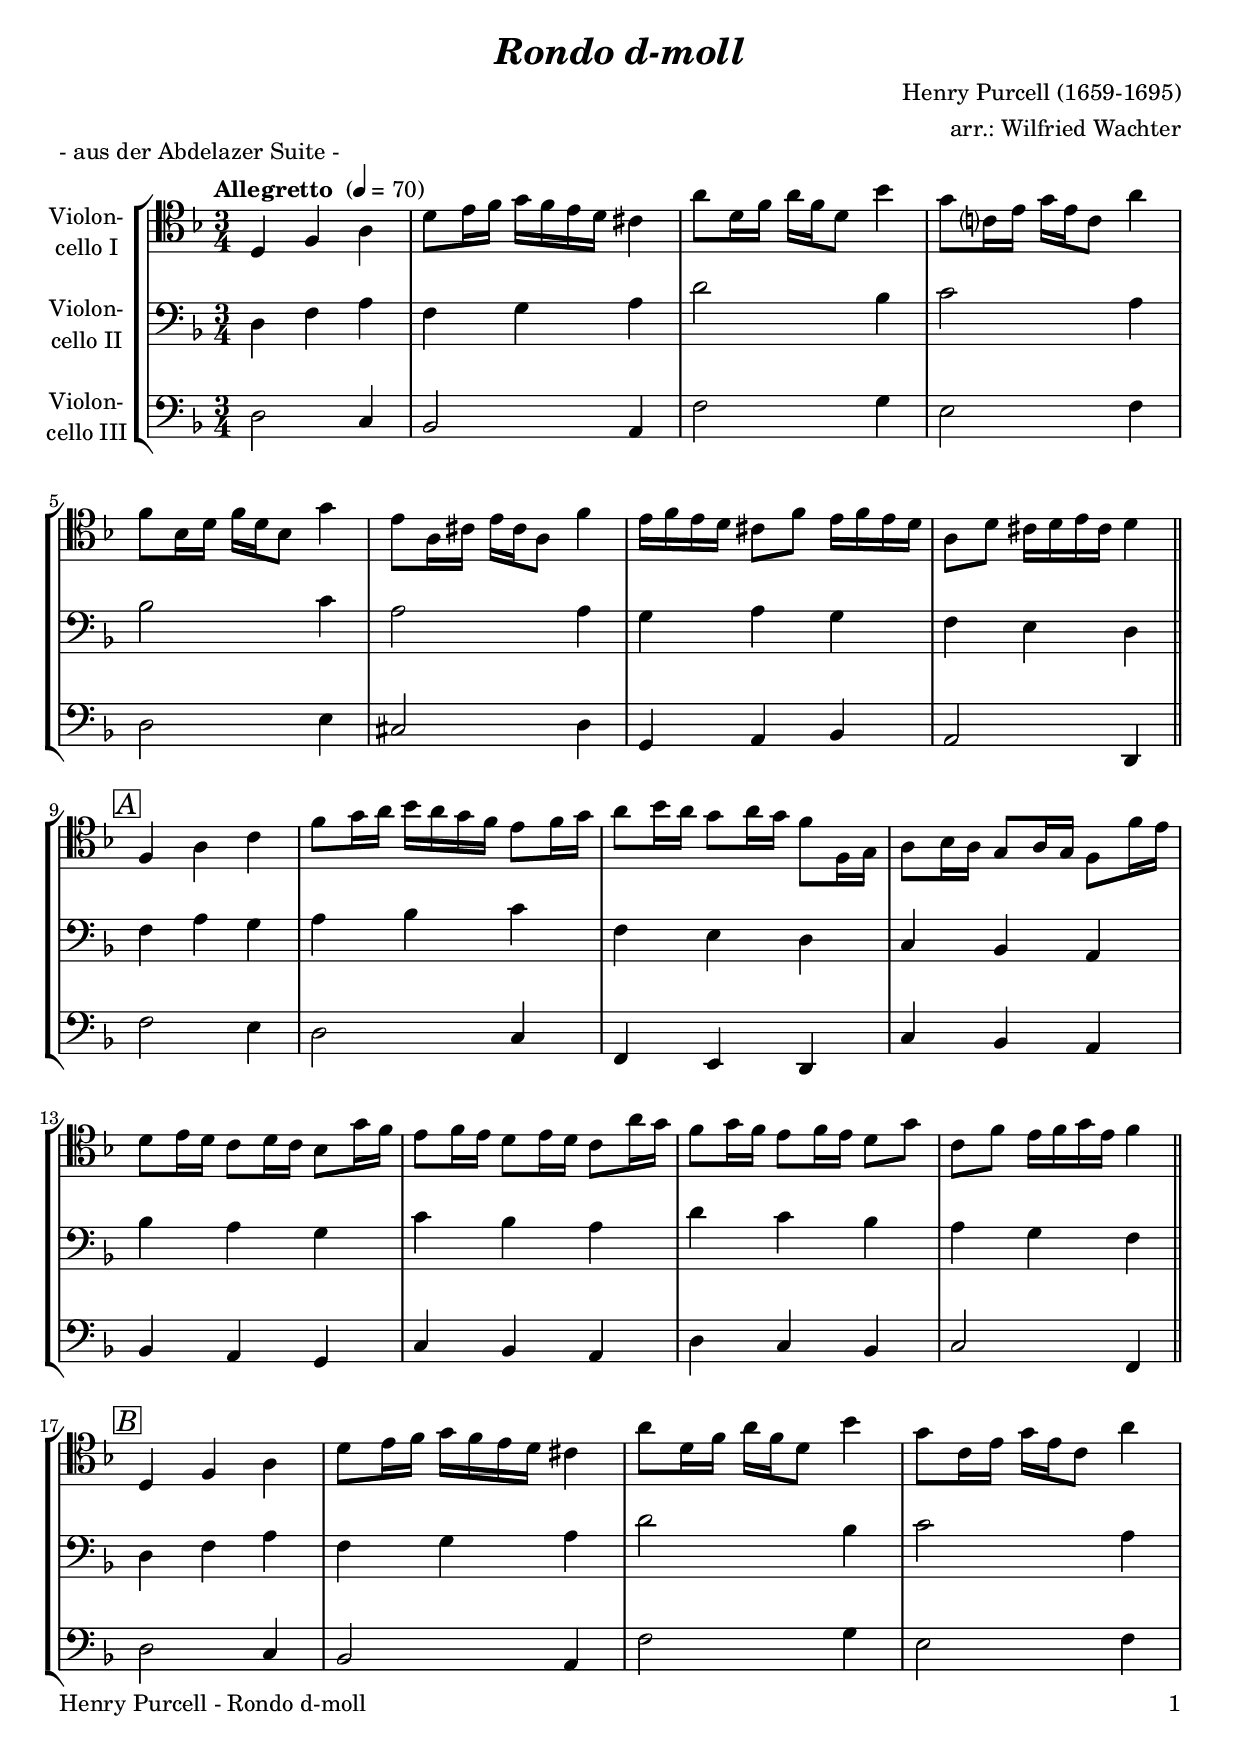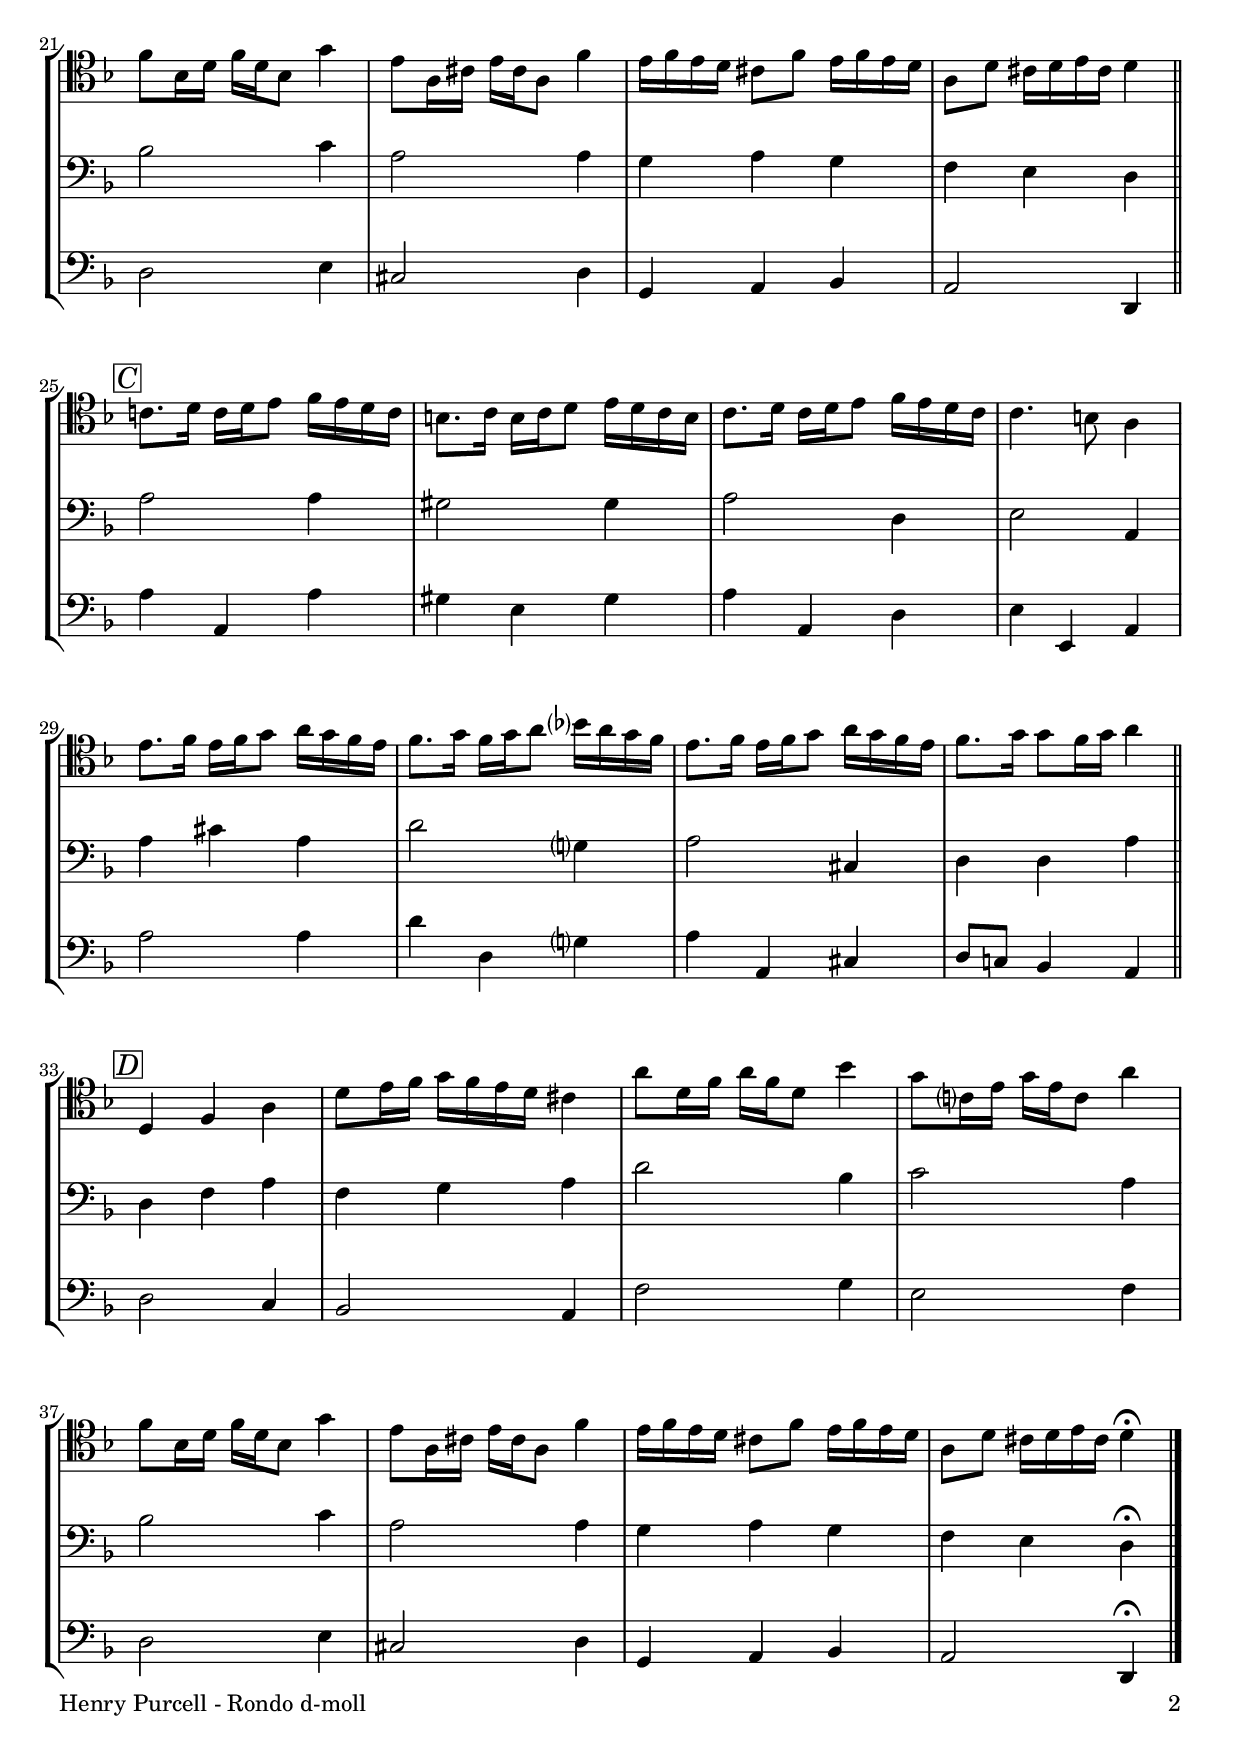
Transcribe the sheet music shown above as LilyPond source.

\version "2.20.2"
\include "deutsch.ly"
  
#(set-global-staff-size 20)

\header {
  title     = \markup \bold \italic "Rondo d-moll"
  composer  = "Henry Purcell (1659-1695)"
  arranger  = "arr.: Wilfried Wachter"
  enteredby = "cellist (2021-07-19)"
  piece     = "- aus der Abdelazer Suite -"
}

voiceconsts = {
  \key d \minor
  \time 3/4
  \clef "bass"
%  \numericTimeSignature
  % Set default beaming for all staves
  \set Timing.beamExceptions = #'()
  \set Timing.baseMoment     = #(ly:make-moment 1 4)
  \set Timing.beatStructure  = #'(1 1 1)
  \tempo "Allegretto " 4=70
}

micl = "clarinet"
mifl = "flute"
miob = "oboe"
mifh = "french horn"
misx = "tenor sax"
mist = "string ensemble 1"
miba = "cello"

boxa = { \bar "||" \mark \markup \box \italic "A" }
boxb = { \bar "||" \mark \markup \box \italic "B" }
boxc = { \bar "||" \mark \markup \box \italic "C" }
boxd = { \bar "||" \mark \markup \box \italic "D" }
tutt = \mark \markup \box \italic "tutti"

va = \relative c {
  \voiceconsts
  \clef "tenor"

  d4 f a
  d8 e16 f g f e d cis4
  a'8 d,16 f a f d8 b'4
  g8 c,?16 e g e c8 a'4
  f8 b,16 d f d b8 g'4

  e8 a,16 cis e cis a8 f'4
  e16 f e d cis8 f e16 f e d
  a8 d cis16 d e cis d4 \boxa
  f, a c
  f8 g16 a b a g f e8 f16 g

  a8 b16 a g8 a16 g f8 f,16 g
  a8 b16 a g8 a16 g f8 f'16 e
  d8 e16 d c8 d16 c b8 g'16 f
  e8 f16 e d8 e16 d c8 a'16 g
  f8 g16 f e8 f16 e d8 g

  c, f e16 f g e f4 \boxb
  d,4 f a
  d8 e16 f g f e d cis4
  a'8 d,16 f a f d8 b'4
  g8 c,16 e g e c8 a'4
  f8 b,16 d f d b8 g'4

  e8 a,16 cis e cis a8 f'4
  e16 f e d cis8 f e16 f e d
  a8 d cis16 d e cis d4 \boxc
  c!8. d16 c d e8 f16 e d c
  h8. c16 h c d8 e16 d c h

  c8. d16 c d e8 f16 e d c
  c4. h8 a4
  e'8. f16 e f g8 a16 g f e
  f8. g16 f g a8 b?16 a g f
  e8. f16 e f g8 a16 g f e

  f8. g16 g8 f16 g a4 \boxd
  d,, f a
  d8 e16 f g f e d cis4
  a'8 d,16 f a f d8 b'4
  g8 c,?16 e g e c8 a'4

  f8 b,16 d f d b8 g'4
  e8 a,16 cis e cis a8 f'4
  e16 f e d cis8 f e16 f e d
  a8 d cis16 d e cis d4\fermata \bar "|."
}

vb = \relative c {
  \voiceconsts

  d4 f a
  f g a
  d2 b4
  c2 a4
  b2 c4

  a2 a4
  g a g
  f e d \boxa
  f a g
  a b c

  f, e d
  c b a
  b' a g
  c b a
  d c b

  a g f \boxb
  d f a
  f g a
  d2 b4
  c2 a4
  b2 c4

  a2 a4
  g a g
  f e d \boxc
  a'2 a4
  gis2 gis4

  a2 d,4
  e2 a,4
  a' cis a
  d2 g,?4
  a2 cis,4

  d d a' \boxd
  d, f a
  f g a
  d2 b4
  c2 a4

  b2 c4
  a2 a4
  g a g
  f e d\fermata \bar "|."
}

vc = \relative c {
  \voiceconsts

  d2 c4
  b2 a4
  f'2 g4
  e2 f4
  d2 e4

  cis2 d4
  g, a b
  a2 d,4 \boxa
  f'2 e4
  d2 c4

  f, e d
  c' b a
  b a g
  c b a
  d c b

  c2 f,4 \boxb
  d'2 c4
  b2 a4
  f'2 g4
  e2 f4
  d2 e4

  cis2 d4
  g, a b
  a2 d,4 \boxc
  a'' a, a'
  gis e gis

  a a, d
  e e, a
  a'2 a4
  d d, g?
  a a, cis

  d8 c! b4 a \boxd
  d2 c4
  b2 a4
  f'2 g4
  e2 f4

  d2 e4
  cis2 d4
  g, a b
  a2 d,4\fermata \bar "|."
}


music = \new StaffGroup <<
      \new Staff {
	\set Staff.midiInstrument = \miba
	\set Staff.instrumentName = \markup \center-column { "Violon-" "cello I" }
	\transpose d d { \va }
      }

      \new Staff {
	\set Staff.midiInstrument = \miba
	\set Staff.instrumentName = \markup \center-column { "Violon-" "cello II" }
	\transpose d d { \vb }
      }

      \new Staff {
	\set Staff.midiInstrument = \miba
	\set Staff.instrumentName = \markup \center-column { "Violon-" "cello III" }
	\transpose d d { \vc }
      }
>>

\book {
   \paper {
    print-page-number = ##t
    print-first-page-number = ##t
    ragged-last-bottom = ##f
    oddHeaderMarkup = \markup \null
    evenHeaderMarkup = \markup \null
    oddFooterMarkup = \markup {
      \fill-line {
        \on-the-fly #print-page-number-check-first
        "Henry Purcell - Rondo d-moll" \fromproperty #'page:page-number-string
      }
    }
    evenFooterMarkup = \oddFooterMarkup
  } \score {
    \music
    \layout {}
  }

  \score {
    \unfoldRepeats \music

    \midi {
      \context {
        \Score
      }
    }
  }
}